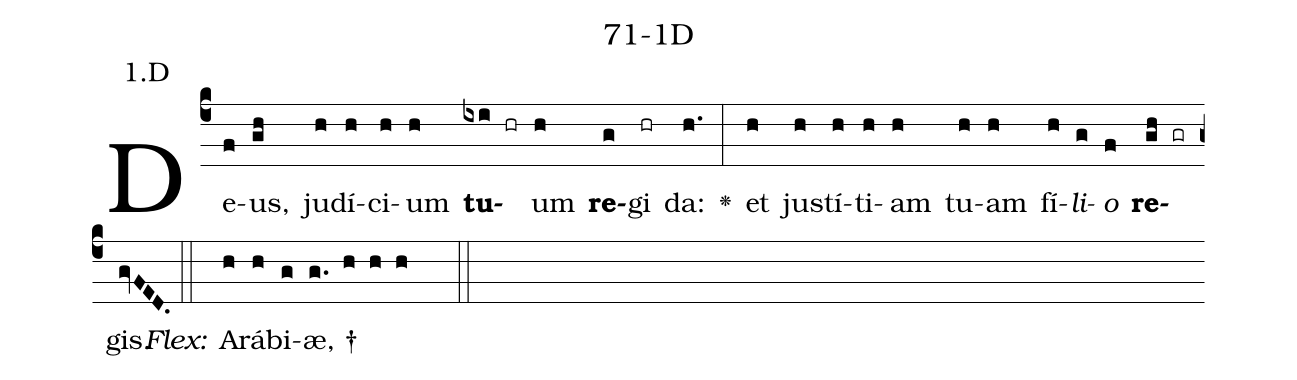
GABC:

name: 71-1D;
annotation: 1.D;
%%
(c4)De(f)us,(gh) ju(h)dí(h)ci(h)um(h) <b>tu</b>(ixi hr)um(h) <b>re</b>(g)gi(hr) da:(h.) <v>\greheightstar</v>(:) et(h) jus(h)tí(h)ti(h)am(h) tu(h)am(h) fí(h)<i>li</i>(g)<i>o</i>(f) <b>re</b>(gh gr)gis.(gvFED.) (::)
<i>Flex:</i>()  A(h)rá(h)bi(g)æ, †(g. h h h  ::)

%E(h) u(h) o(g) u(f) a(gh) e.(gvFED.) (::)
